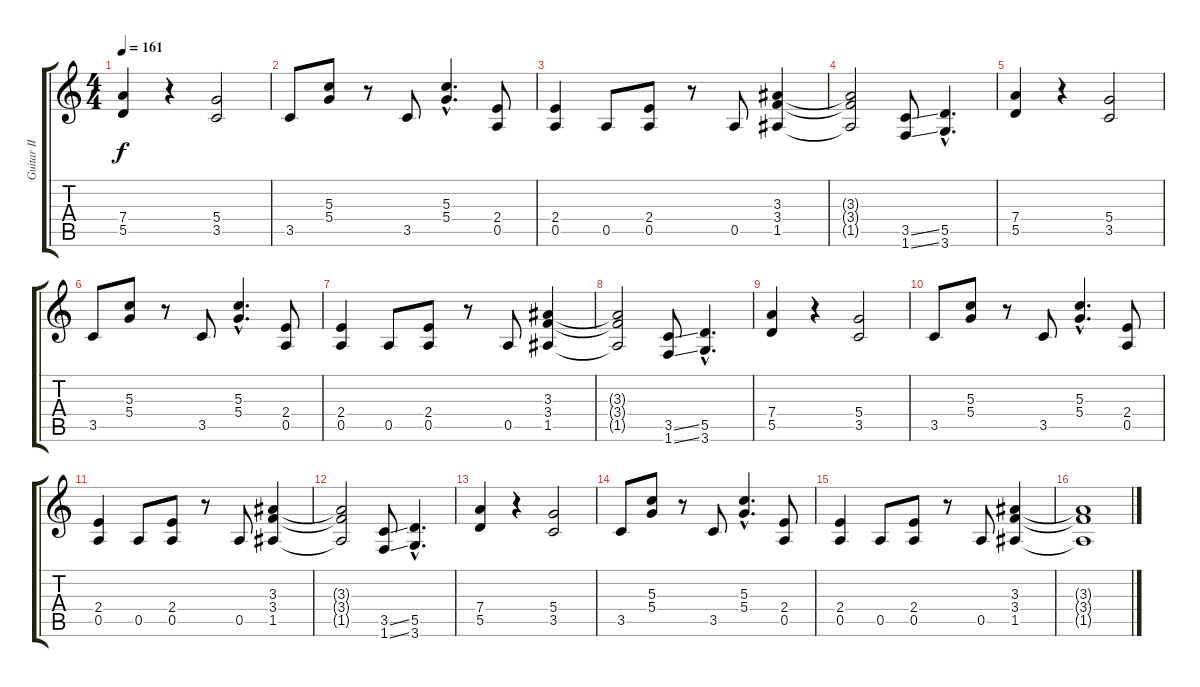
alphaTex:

\track ("Guitar II" "Guitar II") {instrument distortionguitar}
\staff {score tabs}
\tuning (E4 B3 G3 D3 A2 E2) {hide}
\ts (4 4)
\tempo 161
\clef g2
\ks c
(7.4 5.5).4{dy f} r.4 (5.4 3.5).2 |
3.5.8 (5.3 5.4).8 r.8 3.5.8 (5.3{hac} 5.4{hac}).4{d} (2.4 0.5).8 |
(2.4 0.5).4 0.5.8 (2.4 0.5).8 r.8 0.5.8 (3.3 3.4 1.5).4 |
(3.3{t} 3.4{t} 1.5{t}).2 (3.5{ss} 1.6{ss}).8 (5.5{hac} 3.6{hac}).4{d} |
(7.4 5.5).4 r.4 (5.4 3.5).2 |
3.5.8 (5.3 5.4).8 r.8 3.5.8 (5.3{hac} 5.4{hac}).4{d} (2.4 0.5).8 |
(2.4 0.5).4 0.5.8 (2.4 0.5).8 r.8 0.5.8 (3.3 3.4 1.5).4 |
(3.3{t} 3.4{t} 1.5{t}).2 (3.5{ss} 1.6{ss}).8 (5.5{hac} 3.6{hac}).4{d} |
(7.4 5.5).4 r.4 (5.4 3.5).2 |
3.5.8 (5.3 5.4).8 r.8 3.5.8 (5.3{hac} 5.4{hac}).4{d} (2.4 0.5).8 |
(2.4 0.5).4 0.5.8 (2.4 0.5).8 r.8 0.5.8 (3.3 3.4 1.5).4 |
(3.3{t} 3.4{t} 1.5{t}).2 (3.5{ss} 1.6{ss}).8 (5.5{hac} 3.6{hac}).4{d} |
(7.4 5.5).4 r.4 (5.4 3.5).2 |
3.5.8 (5.3 5.4).8 r.8 3.5.8 (5.3{hac} 5.4{hac}).4{d} (2.4 0.5).8 |
(2.4 0.5).4 0.5.8 (2.4 0.5).8 r.8 0.5.8 (3.3 3.4 1.5).4 |
(3.3{t} 3.4{t} 1.5{t}).1
